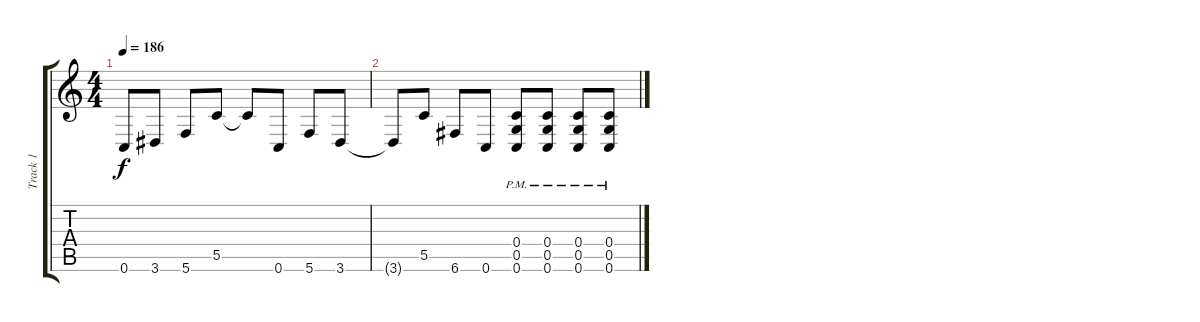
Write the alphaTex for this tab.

\track ("Track 1" "Track 1") {instrument distortionguitar}
\staff {score tabs}
\tuning (D4 A3 F3 C3 G2 C2) {hide}
\ts (4 4)
\tempo 186
\clef g2
\ks c
0.6.8{dy f} 3.6.8 5.6.8 5.5.8 5.5{t}.8 0.6.8 5.6.8 3.6.8 |
3.6{t}.8 5.5.8 6.6.8 0.6.8 (0.4{pm} 0.5{pm} 0.6{pm}).8 (0.4{pm} 0.5{pm} 0.6{pm}).8 (0.4{pm} 0.5{pm} 0.6{pm}).8 (0.4{pm} 0.5{pm} 0.6{pm}).8
